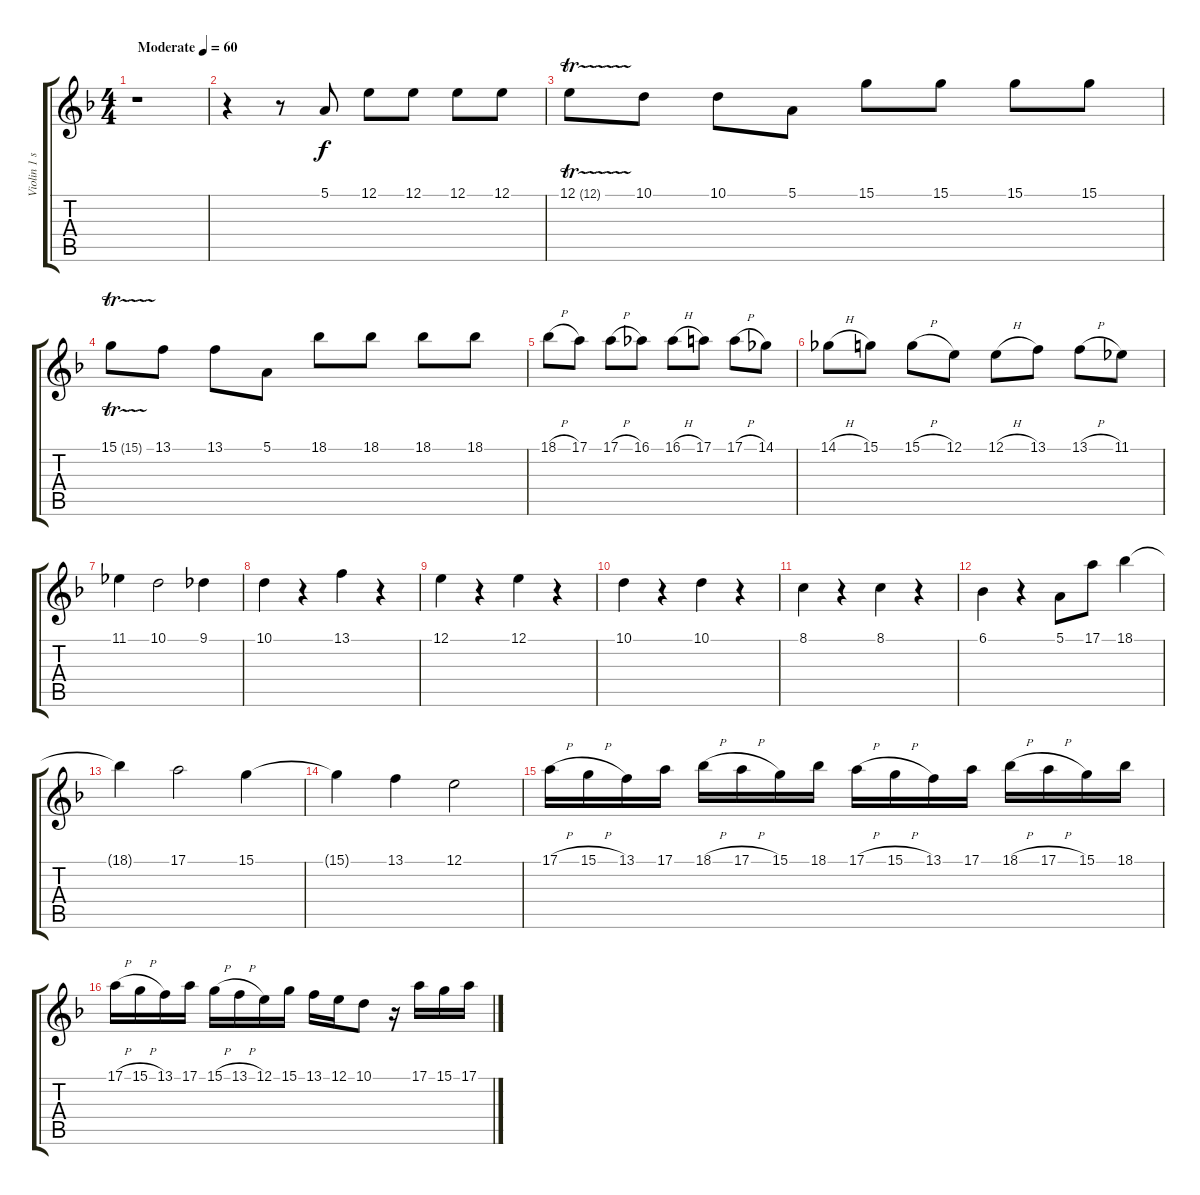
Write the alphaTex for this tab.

\track ("Violin 1 solo" "Violin 1 s") {instrument violin}
\staff {score tabs}
\tuning (E4 B3 G3 D3 A2 E2) {hide}
\ts (4 4)
\tempo (60 "Moderate")
\tempo 120
\tempo (60 "Moderate")
\clef g2
\ks f
r.1{dy f instrument violin} |
r.4 r.8 5.1.8 12.1.8 12.1.8 12.1.8 12.1.8 |
12.1{tr (12 16)}.8 10.1.8 10.1.8 5.1.8 15.1.8 15.1.8 15.1.8 15.1.8 |
15.1{tr (15 16)}.8 13.1.8 13.1.8 5.1.8 18.1.8 18.1.8 18.1.8 18.1.8 |
18.1{h}.8 17.1.8 17.1{h}.8 16.1.8 16.1{h}.8 17.1.8 17.1{h}.8 14.1.8 |
14.1{h}.8 15.1.8 15.1{h}.8 12.1.8 12.1{h}.8 13.1.8 13.1{h}.8 11.1.8 |
11.1.4 10.1.2 9.1.4 |
10.1.4 r.4 13.1.4 r.4 |
12.1.4 r.4 12.1.4 r.4 |
10.1.4 r.4 10.1.4 r.4 |
8.1.4 r.4 8.1.4 r.4 |
6.1.4 r.4 5.1.8 17.1.8 18.1.4 |
18.1{t}.4 17.1.2 15.1.4 |
15.1{t}.4 13.1.4 12.1.2 |
17.1{h}.16 15.1{h}.16 13.1.16 17.1.16 18.1{h}.16 17.1{h}.16 15.1.16 18.1.16 17.1{h}.16 15.1{h}.16 13.1.16 17.1.16 18.1{h}.16 17.1{h}.16 15.1.16 18.1.16 |
17.1{h}.16 15.1{h}.16 13.1.16 17.1.16 15.1{h}.16 13.1{h}.16 12.1.16 15.1.16 13.1.16 12.1.16 10.1.8 r.16 17.1.16 15.1.16 17.1.16
